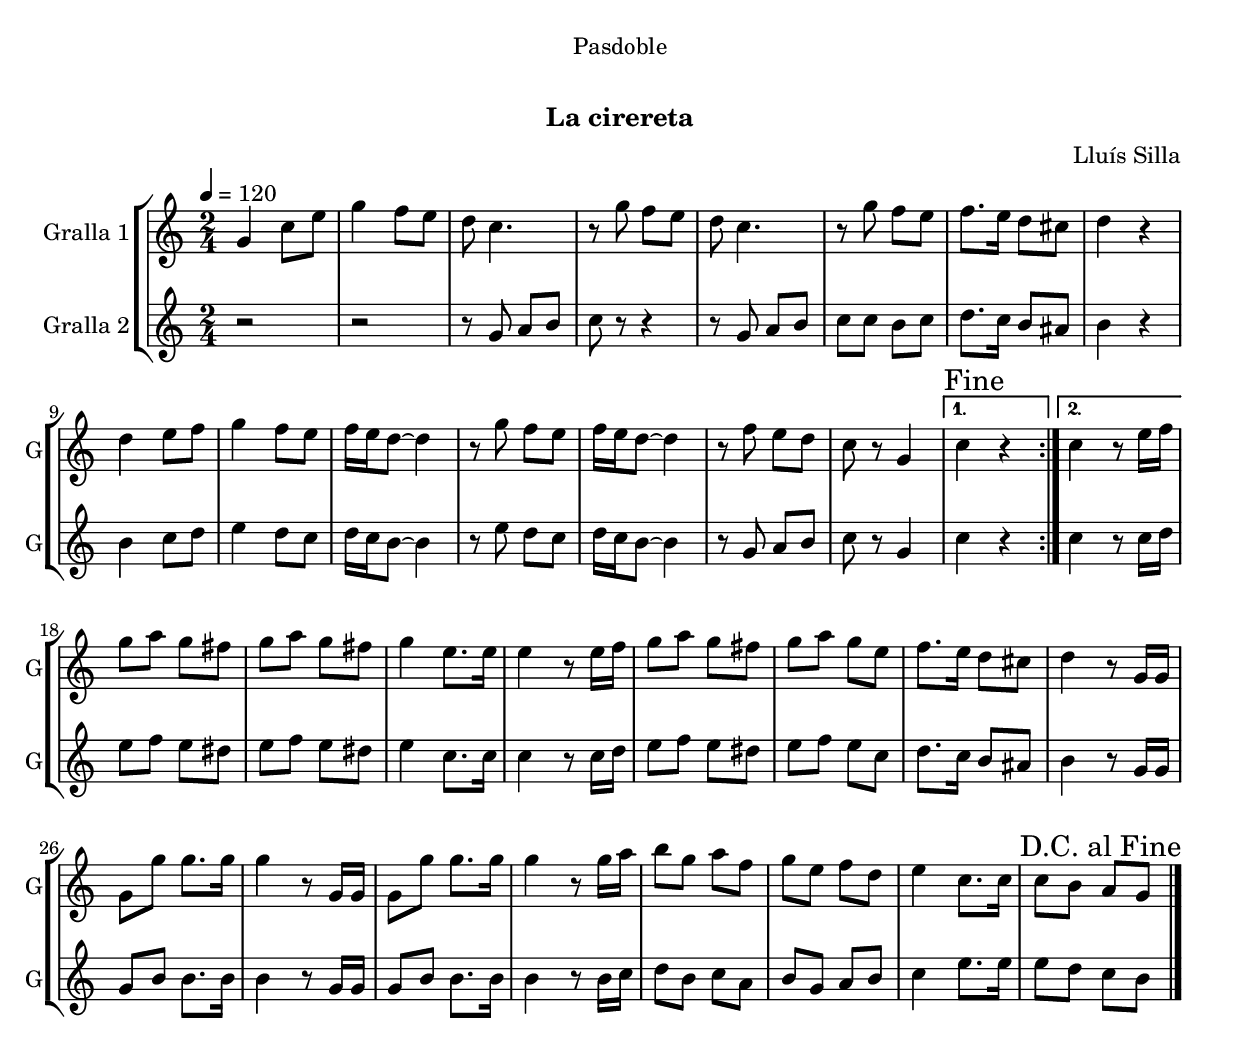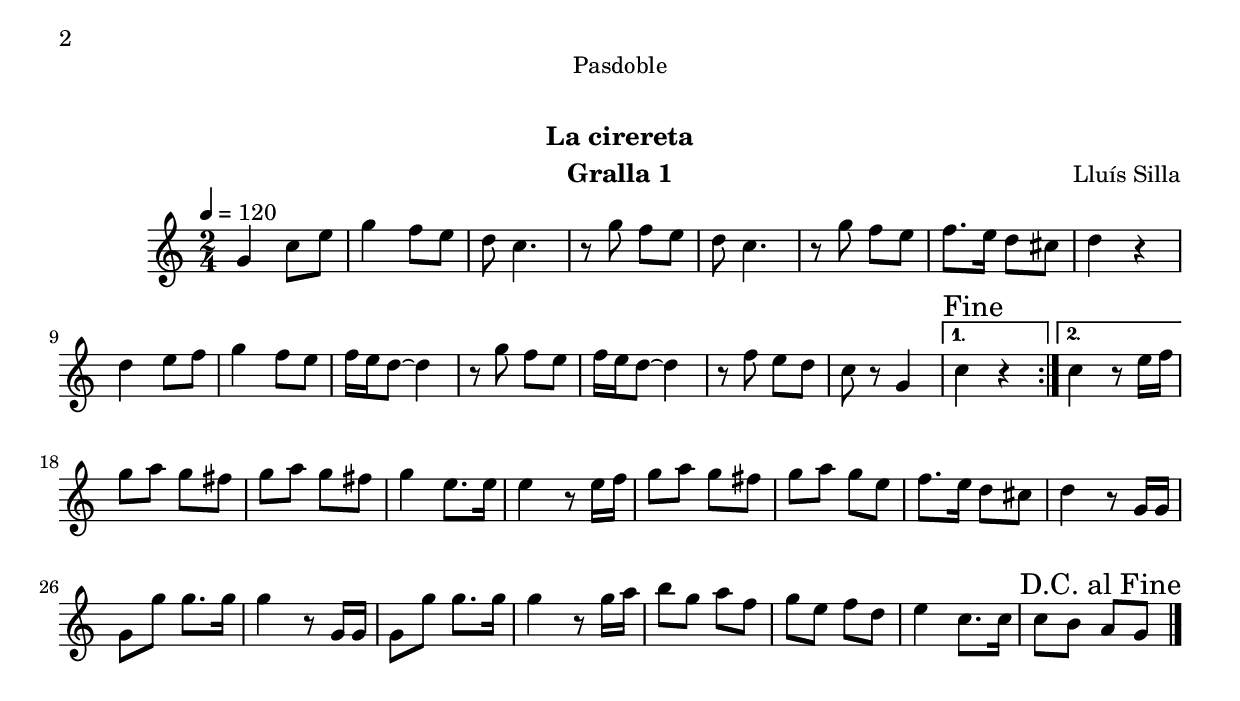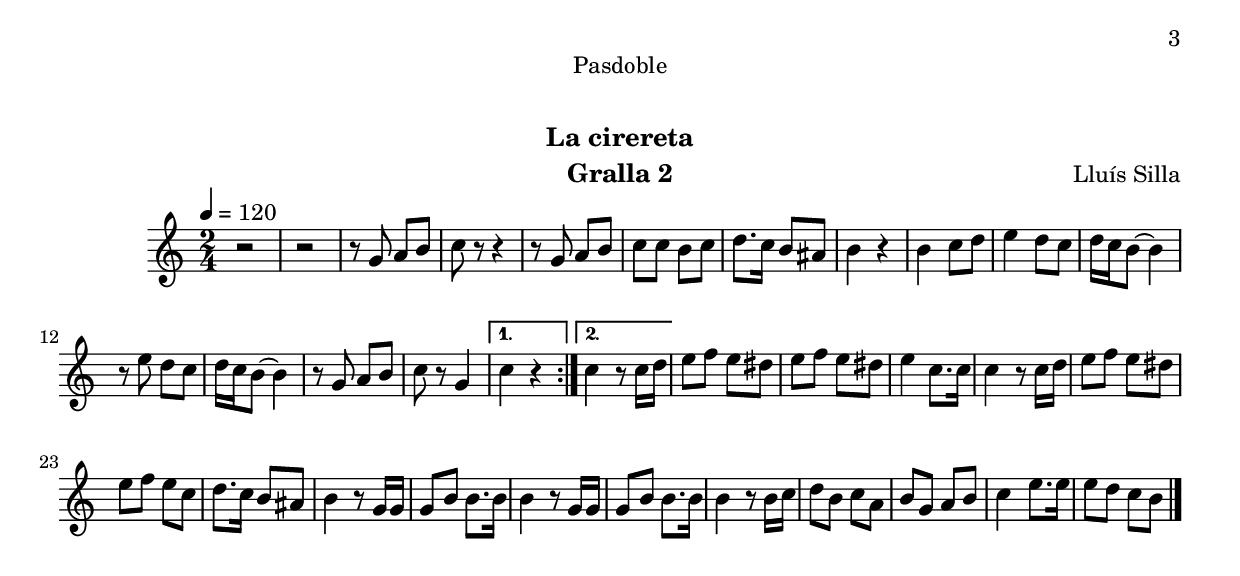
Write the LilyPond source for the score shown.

\version "2.16.0"

\header {
  dedication="Pasdoble"
  title="   "
  subtitle="La cirereta"
  subsubtitle=""
  poet=""
  meter=""
  piece=""
  composer="Lluís Silla"
  arranger=""
  opus=""
  instrument=""
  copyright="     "
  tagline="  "
}

liniaroAa =
\relative g'
{
  \tempo 4=120
  \clef treble
  \key c \major
  \time 2/4
  \repeat volta 2 { g4 c8 e  |
  g4 f8 e  |
  d8 c4.  |
  r8 g' f e  |
  %05
  d8 c4.  |
  r8 g' f e  |
  f8. e16 d8 cis  |
  d4 r  |
  d4 e8 f  |
  %10
  g4 f8 e  |
  f16 e d8 ~ d4  |
  r8 g f e  |
  f16 e d8 ~ d4  |
  r8 f e d  |
  %15
  c8 r g4 }
  \alternative { { \mark "Fine" c4 r }
  { c4 r8 e16 f } }
  g8 a g fis  |
  g8 a g fis  |
  %20
  g4 e8. e16  |
  e4 r8 e16 f  |
  g8 a g fis  |
  g8 a g e  |
  f8. e16 d8 cis  |
  %25
  d4 r8 g,16 g  |
  g8 g' g8. g16  |
  g4 r8 g,16 g  |
  g8 g' g8. g16  |
  g4 r8 g16 a  |
  %30
  b8 g a f  |
  g8 e f d  |
  e4 c8. c16  |
  \mark "D.C. al Fine" c8 b a g  \bar "|."
}

liniaroAb =
\relative g'
{
  \tempo 4=120
  \clef treble
  \key c \major
  \time 2/4
  \repeat volta 2 { r2  |
  r2  |
  r8 g a b  |
  c8 r r4  |
  %05
  r8 g a b  |
  c8 c b c  |
  d8. c16 b8 ais  |
  b4 r  |
  b4 c8 d  |
  %10
  e4 d8 c  |
  d16 c b8 ~ b4  |
  r8 e d c  |
  d16 c b8 ~ b4  |
  r8 g a b  |
  %15
  c8 r g4 }
  \alternative { { c4 r }
  { c4 r8 c16 d } }
  e8 f e dis  |
  e8 f e dis  |
  %20
  e4 c8. c16  |
  c4 r8 c16 d  |
  e8 f e dis  |
  e8 f e c  |
  d8. c16 b8 ais  |
  %25
  b4 r8 g16 g  |
  g8 b b8. b16  |
  b4 r8 g16 g  |
  g8 b b8. b16  |
  b4 r8 b16 c  |
  %30
  d8 b c a  |
  b8 g a b  |
  c4 e8. e16  |
  e8 d c b  \bar "|."
}

\bookpart {
  \score {
    \new StaffGroup {
      \override Score.RehearsalMark #'self-alignment-X = #LEFT
      <<
        \new Staff \with {instrumentName = #"Gralla 1" shortInstrumentName = #"G"} \liniaroAa
        \new Staff \with {instrumentName = #"Gralla 2" shortInstrumentName = #"G"} \liniaroAb
      >>
    }
    \layout {}
  }\score { \unfoldRepeats
    \new StaffGroup {
      \override Score.RehearsalMark #'self-alignment-X = #LEFT
      <<
        \new Staff \with {instrumentName = #"Gralla 1" shortInstrumentName = #"G"} \liniaroAa
        \new Staff \with {instrumentName = #"Gralla 2" shortInstrumentName = #"G"} \liniaroAb
      >>
    }
    \midi {}
  }
}

\bookpart {
  \header {instrument="Gralla 1"}
  \score {
    \new StaffGroup {
      \override Score.RehearsalMark #'self-alignment-X = #LEFT
      <<
        \new Staff \liniaroAa
      >>
    }
    \layout {}
  }\score { \unfoldRepeats
    \new StaffGroup {
      \override Score.RehearsalMark #'self-alignment-X = #LEFT
      <<
        \new Staff \liniaroAa
      >>
    }
    \midi {}
  }
}

\bookpart {
  \header {instrument="Gralla 2"}
  \score {
    \new StaffGroup {
      \override Score.RehearsalMark #'self-alignment-X = #LEFT
      <<
        \new Staff \liniaroAb
      >>
    }
    \layout {}
  }\score { \unfoldRepeats
    \new StaffGroup {
      \override Score.RehearsalMark #'self-alignment-X = #LEFT
      <<
        \new Staff \liniaroAb
      >>
    }
    \midi {}
  }
}

